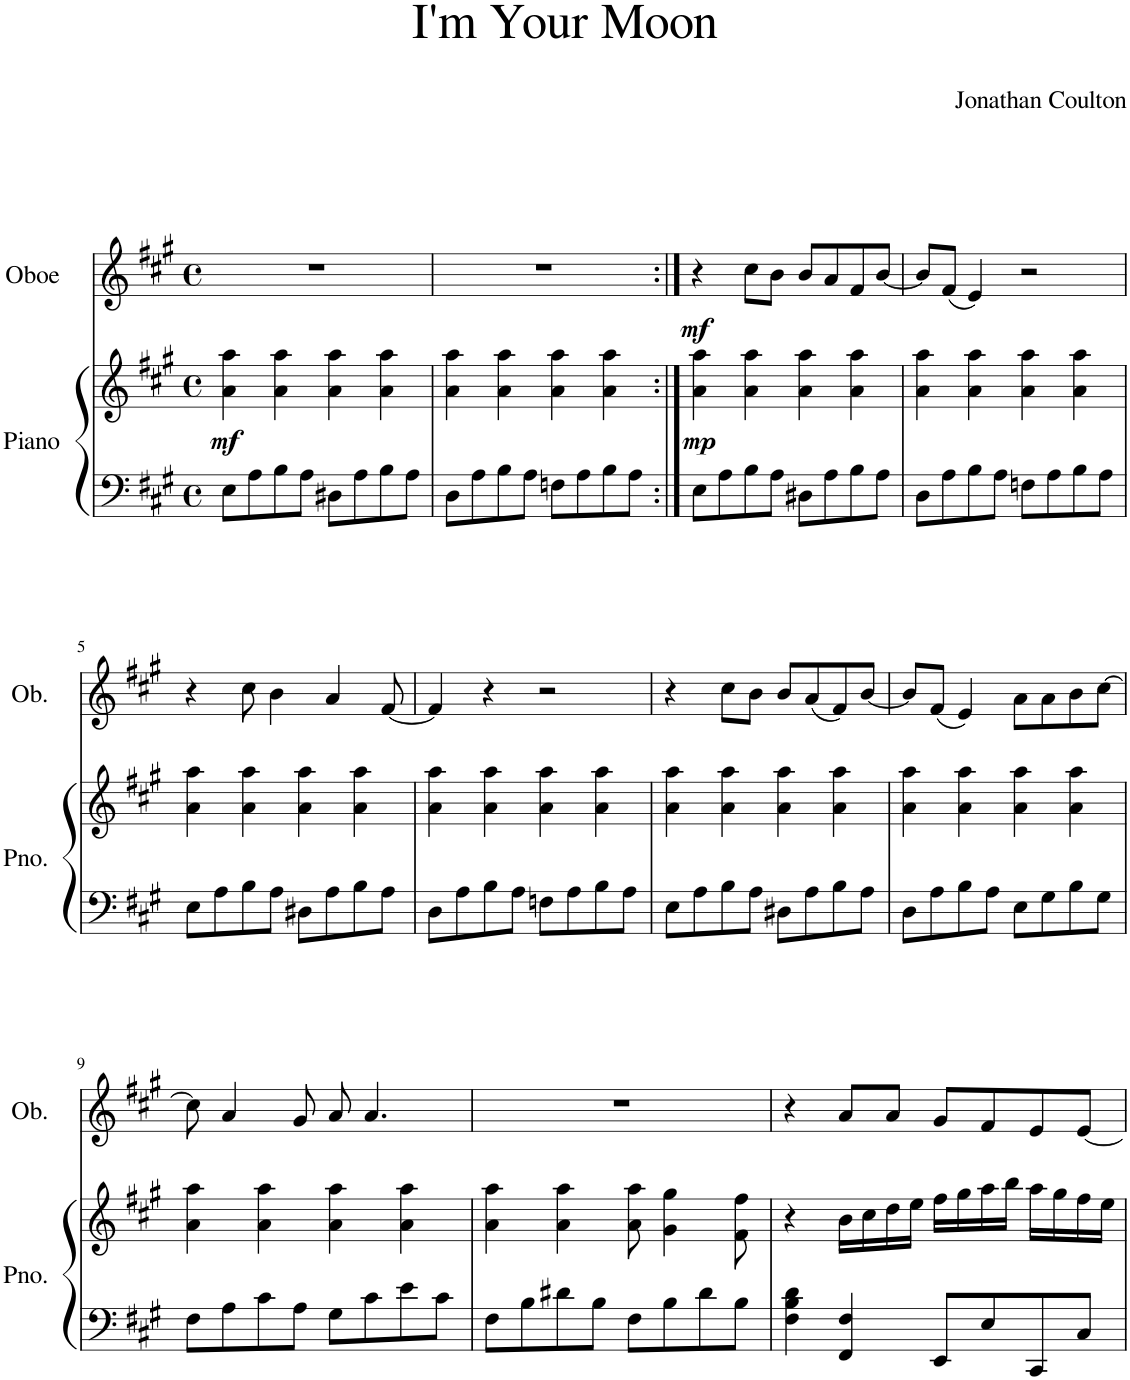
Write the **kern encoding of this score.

**kern	**kern	**dynam	**kern	**dynam
*part2	*part2	*part2	*part1	*part1
*staff3	*staff2	*staff2/3	*staff1	*staff1
*I"Piano	*	*	*I"Oboe	*
*I'Pno.	*	*	*I'Ob.	*
*clefF4	*clefG2	*	*clefG2	*
*k[f#c#g#]	*k[f#c#g#]	*	*k[f#c#g#]	*
*M4/4	*M4/4	*	*M4/4	*
*met(c)	*met(c)	*	*met(c)	*
=1	=1	=1	=1	=1
!	!	!LO:DY:b	!	!
8E\L	4a\ 4aa\	mf	1r	.
8A\	.	.	.	.
8B\	4a\ 4aa\	.	.	.
8A\J	.	.	.	.
8D#X\L	4a\ 4aa\	.	.	.
8A\	.	.	.	.
8B\	4a\ 4aa\	.	.	.
8A\J	.	.	.	.
=2	=2	=2	=2	=2
8D\L	4a\ 4aa\	.	1r	.
8A\	.	.	.	.
8B\	4a\ 4aa\	.	.	.
8A\J	.	.	.	.
8Fn\L	4a\ 4aa\	.	.	.
8A\	.	.	.	.
8B\	4a\ 4aa\	.	.	.
8A\J	.	.	.	.
=3:|!	=3:|!	=3:|!	=3:|!	=3:|!
!	!	!LO:DY:b	!	!LO:DY:b
8E\L	4a\ 4aa\	mp	4r	mf
8A\	.	.	.	.
8B\	4a\ 4aa\	.	8cc#\L	.
8A\J	.	.	8b\J	.
8D#X\L	4a\ 4aa\	.	8b/L	.
8A\	.	.	8a/	.
8B\	4a\ 4aa\	.	8f#/	.
8A\J	.	.	[8b/J	.
=4	=4	=4	=4	=4
8D\L	4a\ 4aa\	.	8b/L]	.
8A\	.	.	(8f#/J	.
8B\	4a\ 4aa\	.	4e/)	.
8A\J	.	.	.	.
8Fn\L	4a\ 4aa\	.	2r	.
8A\	.	.	.	.
8B\	4a\ 4aa\	.	.	.
8A\J	.	.	.	.
!!LO:LB:g=z
=5	=5	=5	=5	=5
8E\L	4a\ 4aa\	.	4r	.
8A\	.	.	.	.
8B\	4a\ 4aa\	.	8cc#\	.
8A\J	.	.	4b\	.
8D#X\L	4a\ 4aa\	.	.	.
8A\	.	.	4a/	.
8B\	4a\ 4aa\	.	.	.
8A\J	.	.	[8f#/	.
=6	=6	=6	=6	=6
8D\L	4a\ 4aa\	.	4f#/]	.
8A\	.	.	.	.
8B\	4a\ 4aa\	.	4r	.
8A\J	.	.	.	.
8Fn\L	4a\ 4aa\	.	2r	.
8A\	.	.	.	.
8B\	4a\ 4aa\	.	.	.
8A\J	.	.	.	.
=7	=7	=7	=7	=7
8E\L	4a\ 4aa\	.	4r	.
8A\	.	.	.	.
8B\	4a\ 4aa\	.	8cc#\L	.
8A\J	.	.	8b\J	.
8D#X\L	4a\ 4aa\	.	8b/L	.
8A\	.	.	(8a/	.
8B\	4a\ 4aa\	.	8f#/)	.
8A\J	.	.	[8b/J	.
=8	=8	=8	=8	=8
8D\L	4a\ 4aa\	.	8b/L]	.
8A\	.	.	(8f#/J	.
8B\	4a\ 4aa\	.	4e/)	.
8A\J	.	.	.	.
8E\L	4a\ 4aa\	.	8a\L	.
8G#\	.	.	8a\	.
8B\	4a\ 4aa\	.	8b\	.
8G#\J	.	.	[8cc#\J	.
!!LO:LB:g=z
=9	=9	=9	=9	=9
8F#\L	4a\ 4aa\	.	8cc#\]	.
8A\	.	.	4a/	.
8c#\	4a\ 4aa\	.	.	.
8A\J	.	.	8g#/	.
8G#\L	4a\ 4aa\	.	8a/	.
8c#\	.	.	4.a/	.
8e\	4a\ 4aa\	.	.	.
8c#\J	.	.	.	.
=10	=10	=10	=10	=10
8F#\L	4a\ 4aa\	.	1r	.
8B\	.	.	.	.
8d#X\	4a\ 4aa\	.	.	.
8B\J	.	.	.	.
8F#\L	8a\ 8aa\	.	.	.
8B\	4g#\ 4gg#\	.	.	.
8d#\	.	.	.	.
8B\J	8f#\ 8ff#\	.	.	.
=11	=11	=11	=11	=11
4F#\ 4B\ 4d\	4r	.	4r	.
4FF#/ 4F#/	16b\LL	.	8a/L	.
.	16cc#\	.	.	.
.	16dd\	.	8a/J	.
.	16ee\JJ	.	.	.
8EE/L	16ff#\LL	.	8g#/L	.
.	16gg#\	.	.	.
8E/	16aa\	.	8f#/	.
.	16bb\JJ	.	.	.
8CC#/	16aa\LL	.	8e/	.
.	16gg#\	.	.	.
8C#/J	16ff#\	.	[8e/J	.
.	16ee\JJ	.	.	.
=	=	=	=	=
*-	*-	*-	*-	*-
